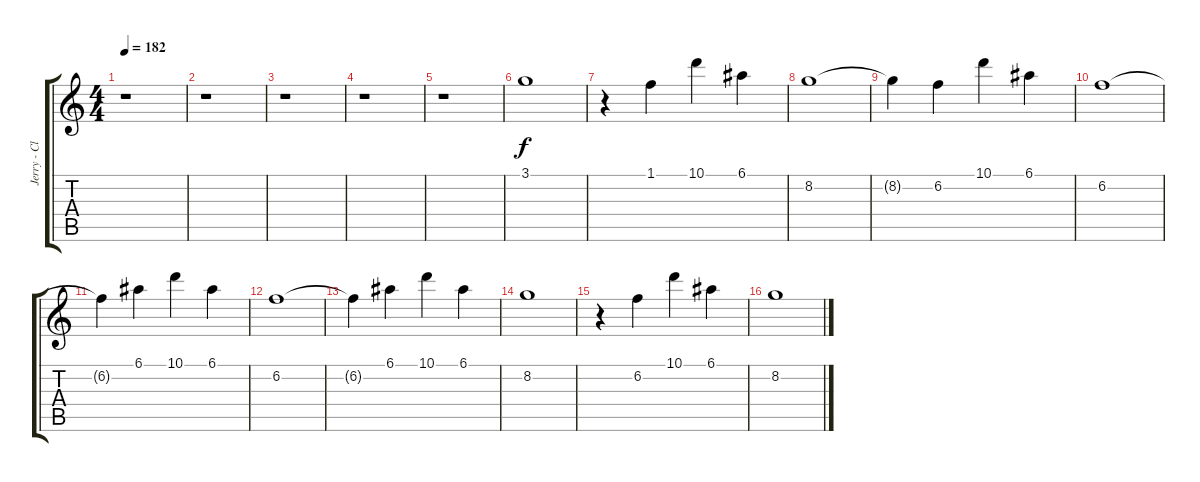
\track ("Jerry - Clean Electric" "Jerry - Cl") {instrument electricguitarclean}
\staff {score tabs}
\tuning (E4 B3 G3 D3 A2 E2) {hide}
\ts (4 4)
\tempo 182
\clef g2
\ks c
r.1{dy f} |
r.1 |
r.1 |
r.1 |
r.1 |
3.1.1 |
r.4 1.1.4 10.1.4 6.1.4 |
8.2.1 |
8.2{t}.4 6.2.4 10.1.4 6.1.4 |
6.2.1 |
6.2{t}.4 6.1.4 10.1.4 6.1.4 |
6.2.1 |
6.2{t}.4 6.1.4 10.1.4 6.1.4 |
8.2.1 |
r.4 6.2.4 10.1.4 6.1.4 |
8.2.1
